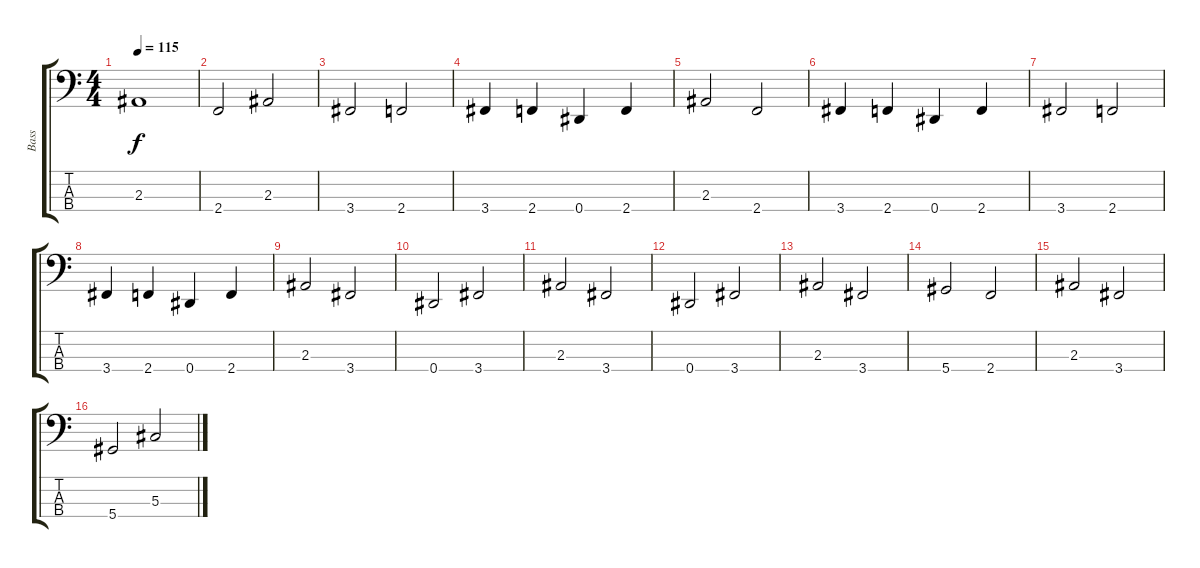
\track ("Bass" "Bass") {instrument electricbassfinger}
\staff {score tabs}
\tuning (Gb2 Db2 Ab1 Eb1) {hide}
\ts (4 4)
\tempo 115
\clef f4
\ks c
2.3.1{dy f} |
2.4.2 2.3.2 |
3.4.2 2.4.2 |
3.4.4 2.4.4 0.4.4 2.4.4 |
2.3.2 2.4.2 |
3.4.4 2.4.4 0.4.4 2.4.4 |
3.4.2 2.4.2 |
3.4.4 2.4.4 0.4.4 2.4.4 |
2.3.2 3.4.2 |
0.4.2 3.4.2 |
2.3.2 3.4.2 |
0.4.2 3.4.2 |
2.3.2 3.4.2 |
5.4.2 2.4.2 |
2.3.2 3.4.2 |
5.4.2 5.3.2
